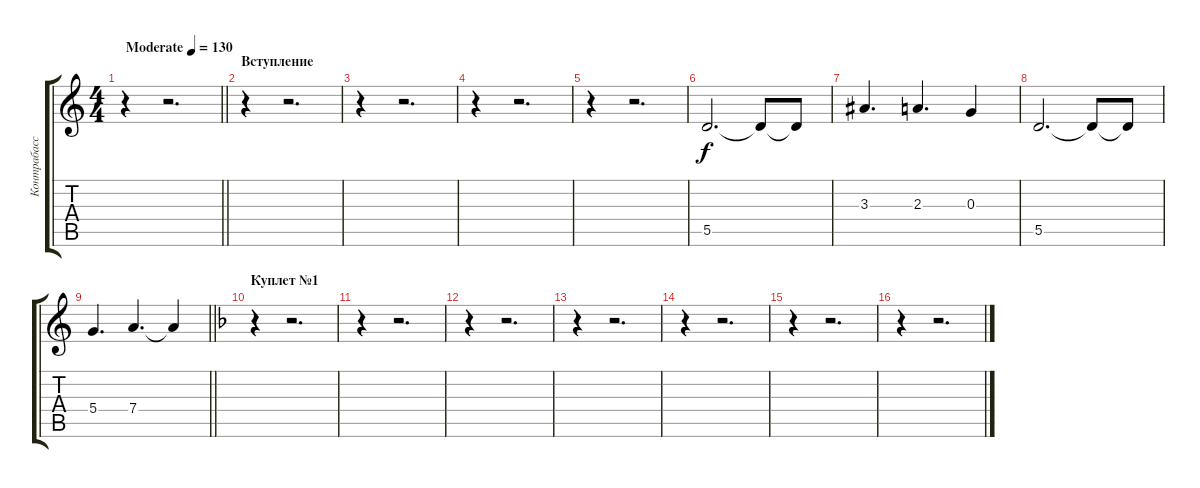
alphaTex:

\track ("Контрабасс" "Контрабасс") {instrument contrabass}
\staff {score tabs}
\tuning (E4 B3 G3 D3 A2 E2) {hide}
\ts (4 4)
\tempo (130 "Moderate")
\clef g2
\barLineRight lightlight
\ks c
r.4{dy f instrument contrabass} r.2{d} |
\section ("" "Вступление")
r.4 r.2{d} |
r.4 r.2{d} |
r.4 r.2{d} |
r.4 r.2{d} |
5.5.2{d} 5.5{t}.8 5.5{t}.8 |
3.3.4{d} 2.3.4{d} 0.3.4 |
5.5.2{d} 5.5{t}.8 5.5{t}.8 |
\barLineRight lightlight
5.4.4{d} 7.4.4{d} 7.4{t}.4 |
\section ("" "Куплет №1")
\ks f
r.4 r.2{d} |
r.4 r.2{d} |
r.4 r.2{d} |
r.4 r.2{d} |
r.4 r.2{d} |
r.4 r.2{d} |
r.4 r.2{d}
